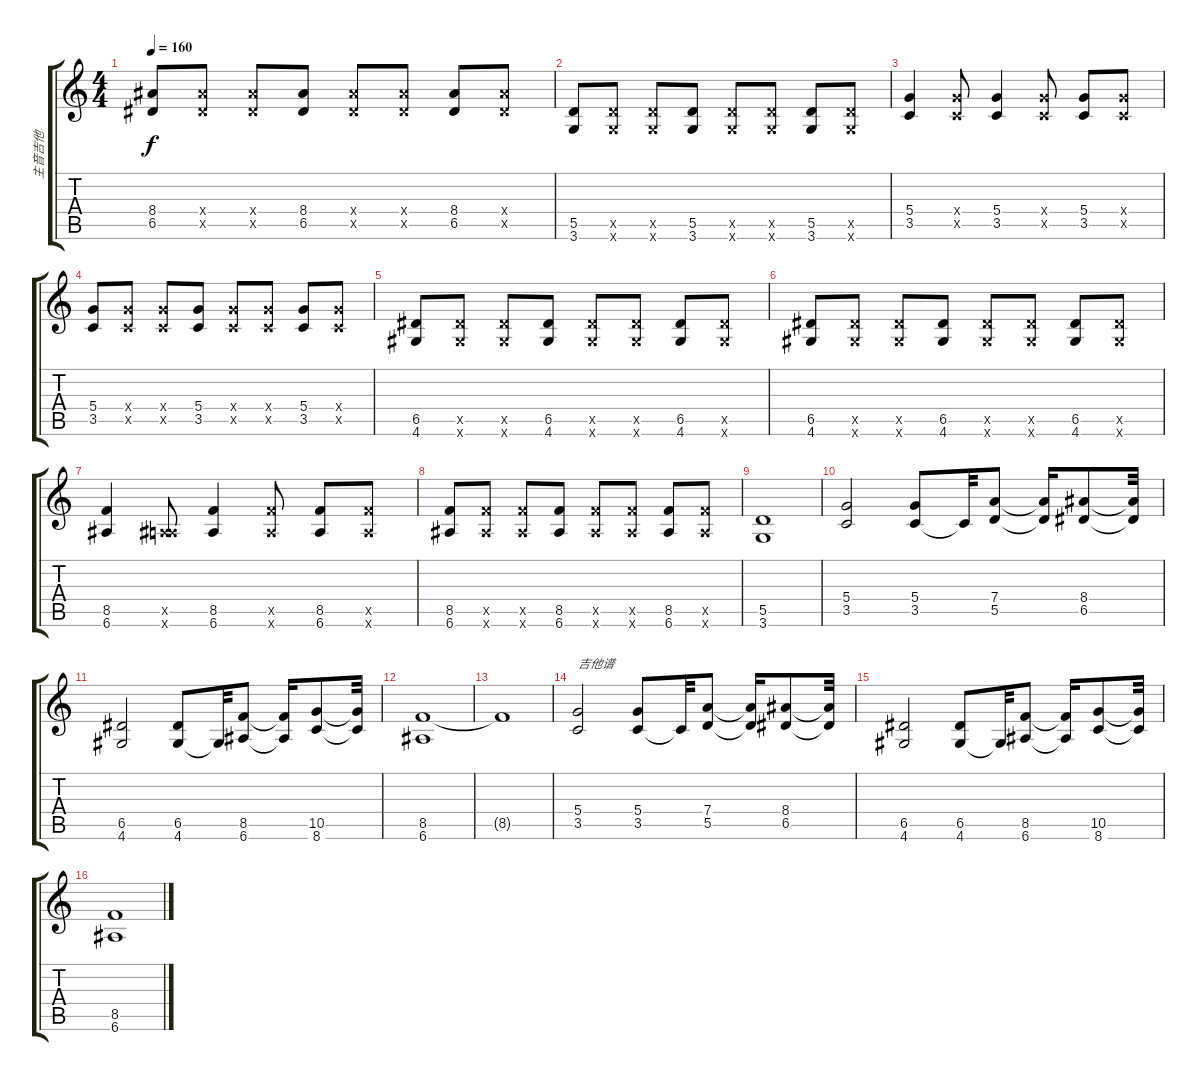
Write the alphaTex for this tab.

\track ("主音吉他" "主音吉他") {instrument distortionguitar}
\staff {score tabs}
\tuning (E4 B3 G3 D3 A2 E2) {hide}
\ts (4 4)
\tempo 160
\clef g2
\ks c
(8.4 6.5).8{dy f} (8.4{x} 6.5{x}).8 (8.4{x} 6.5{x}).8 (8.4 6.5).8 (8.4{x} 6.5{x}).8 (8.4{x} 6.5{x}).8 (8.4 6.5).8 (8.4{x} 6.5{x}).8 |
(5.5 3.6).8 (5.5{x} 3.6{x}).8 (5.5{x} 3.6{x}).8 (5.5 3.6).8 (5.5{x} 3.6{x}).8 (5.5{x} 3.6{x}).8 (5.5 3.6).8 (5.5{x} 3.6{x}).8 |
(5.4 3.5).4 (5.4{x} 3.5{x}).8 (5.4 3.5).4 (5.4{x} 3.5{x}).8 (5.4 3.5).8 (5.4{x} 3.5{x}).8 |
(5.4 3.5).8 (5.4{x} 3.5{x}).8 (5.4{x} 3.5{x}).8 (5.4 3.5).8 (5.4{x} 3.5{x}).8 (5.4{x} 3.5{x}).8 (5.4 3.5).8 (5.4{x} 3.5{x}).8 |
(6.5 4.6).8 (6.5{x} 4.6{x}).8 (6.5{x} 4.6{x}).8 (6.5 4.6).8 (6.5{x} 4.6{x}).8 (6.5{x} 4.6{x}).8 (6.5 4.6).8 (6.5{x} 4.6{x}).8 |
(6.5 4.6).8 (6.5{x} 4.6{x}).8 (6.5{x} 4.6{x}).8 (6.5 4.6).8 (6.5{x} 4.6{x}).8 (6.5{x} 4.6{x}).8 (6.5 4.6).8 (6.5{x} 4.6{x}).8 |
(8.5 6.6).4 (0.5{x} 6.6{x}).8 (8.5 6.6).4 (8.5{x} 6.6{x}).8 (8.5 6.6).8 (8.5{x} 6.6{x}).8 |
(8.5 6.6).8 (8.5{x} 6.6{x}).8 (8.5{x} 6.6{x}).8 (8.5 6.6).8 (8.5{x} 6.6{x}).8 (8.5{x} 6.6{x}).8 (8.5 6.6).8 (8.5{x} 6.6{x}).8 |
(5.5 3.6).1 |
(5.4 3.5).2{volume 10 instrument distortionguitar} (5.4 3.5).8 3.5{t}.32 (7.4 5.5).8 (7.4{t} 5.5{t}).16 (8.4 6.5).8 (8.4{t} 6.5{t}).32 |
(6.5 4.6).2 (6.5 4.6).8 4.6{t}.32 (8.5 6.6).8 (8.5{t} 6.6{t}).16 (10.5 8.6).8 (10.5{t} 8.6{t}).32 |
(8.5 6.6).1 |
8.5{t}.1 |
(5.4 3.5).2{txt "吉他谱"} (5.4 3.5).8 3.5{t}.32 (7.4 5.5).8 (7.4{t} 5.5{t}).16 (8.4 6.5).8 (8.4{t} 6.5{t}).32 |
(6.5 4.6).2 (6.5 4.6).8 4.6{t}.32 (8.5 6.6).8 (8.5{t} 6.6{t}).16 (10.5 8.6).8 (10.5{t} 8.6{t}).32 |
(8.5 6.6).1
